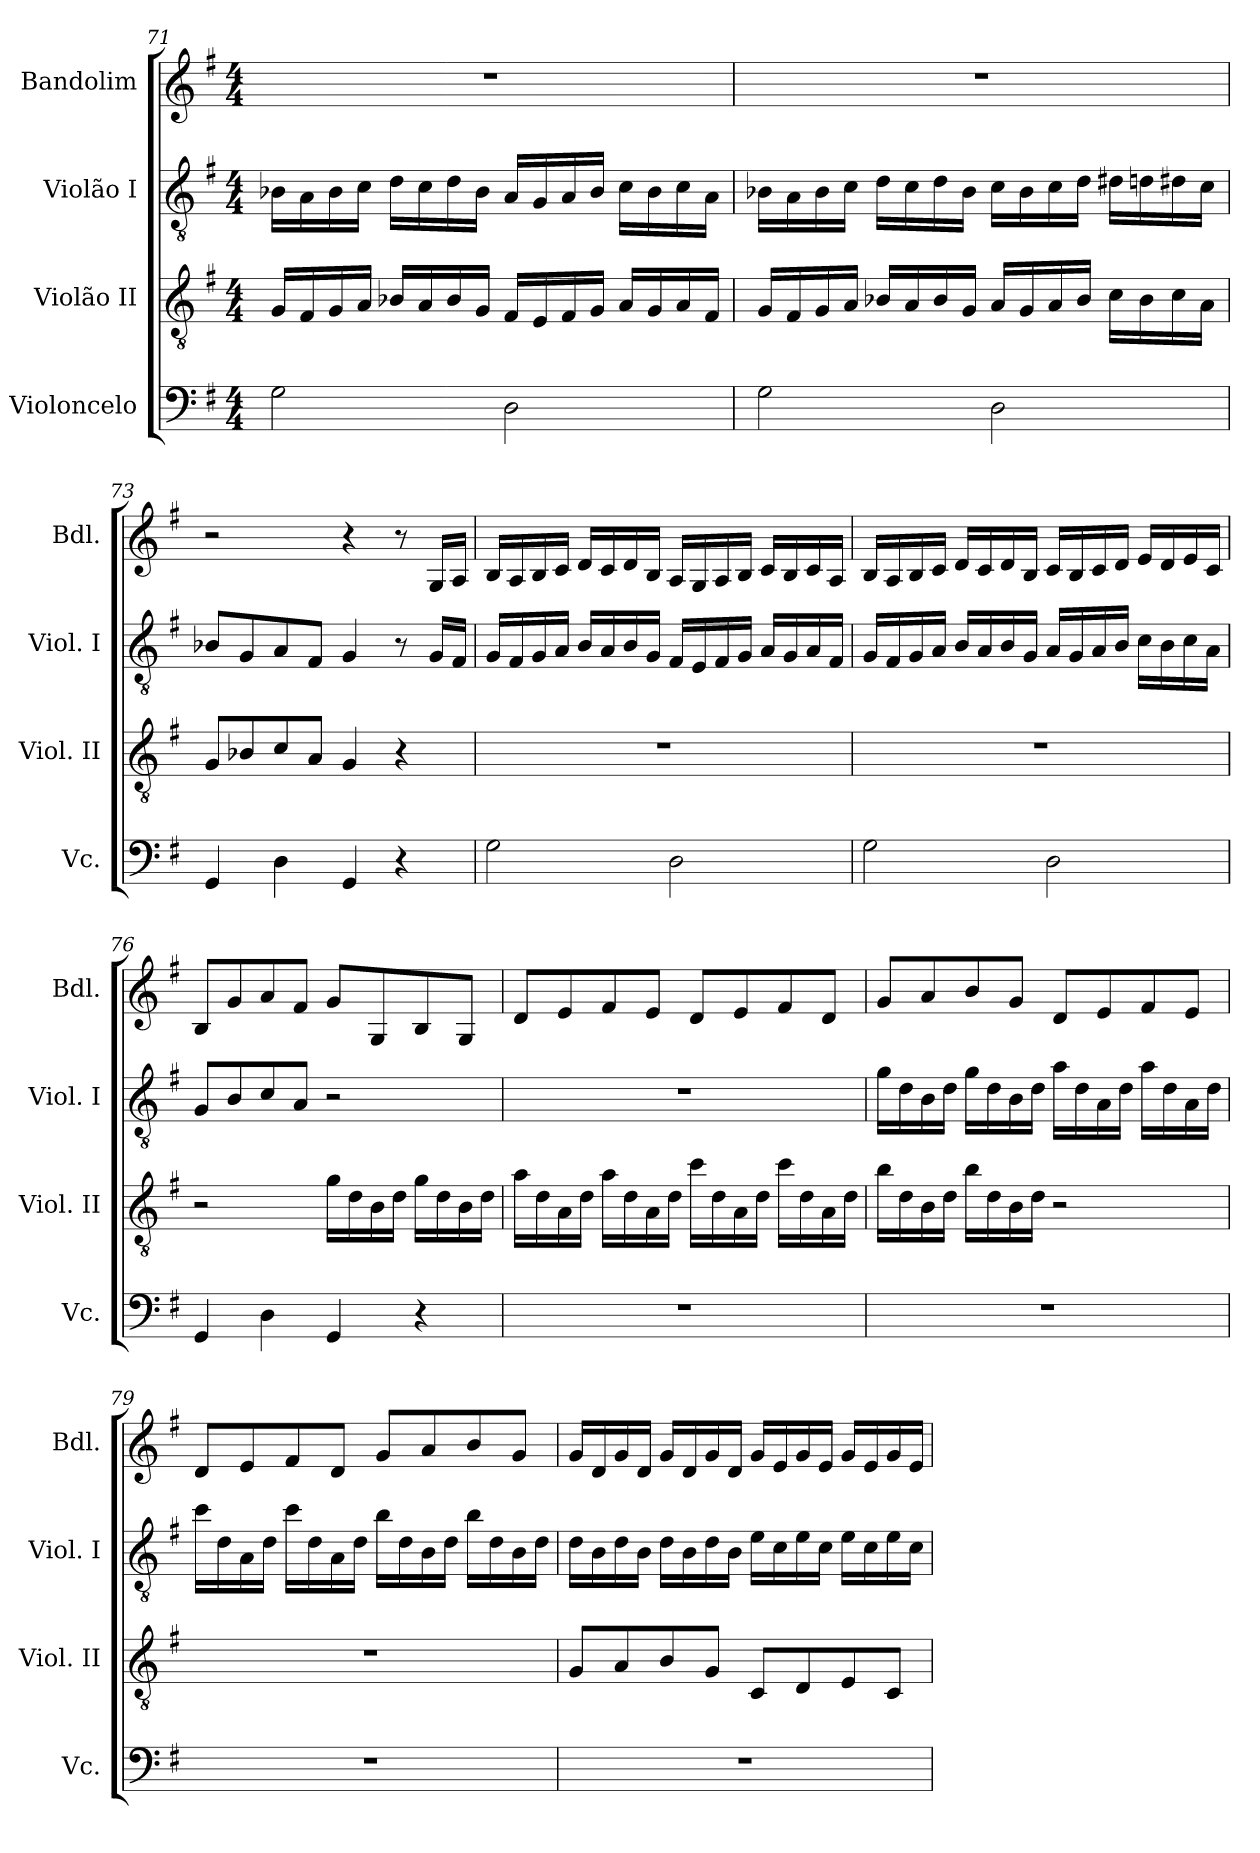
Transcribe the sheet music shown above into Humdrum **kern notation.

**kern	**kern	**kern	**kern
*part4	*part3	*part2	*part1
*staff4	*staff3	*staff2	*staff1
*I"Violoncelo	*I"Violão II	*I"Violão I	*I"Bandolim
*I'Vc.	*I'Viol. II	*I'Viol. I	*I'Bdl.
!!LO:LB:g=z
*clefF4	*clefGv2	*clefGv2	*clefG2
*k[f#]	*k[f#]	*k[f#]	*k[f#]
*M4/4	*M4/4	*M4/4	*M4/4
=71	=71	=71	=71
2G\	16G/LL	16B-X\LL	1r
.	16F#/	16A\	.
.	16G/	16B-\	.
.	16A/JJ	16c\JJ	.
.	16B-X/LL	16d\LL	.
.	16A/	16c\	.
.	16B-/	16d\	.
.	16G/JJ	16B-\JJ	.
2D\	16F#/LL	16A/LL	.
.	16E/	16G/	.
.	16F#/	16A/	.
.	16G/JJ	16B-/JJ	.
.	16A/LL	16c\LL	.
.	16G/	16B-\	.
.	16A/	16c\	.
.	16F#/JJ	16A\JJ	.
=72	=72	=72	=72
2G\	16G/LL	16B-X\LL	1r
.	16F#/	16A\	.
.	16G/	16B-\	.
.	16A/JJ	16c\JJ	.
.	16B-X/LL	16d\LL	.
.	16A/	16c\	.
.	16B-/	16d\	.
.	16G/JJ	16B-\JJ	.
2D\	16A/LL	16c\LL	.
.	16G/	16B-\	.
.	16A/	16c\	.
.	16B-/JJ	16d\JJ	.
.	16c\LL	16d#X\LL	.
.	16B-\	16dn\	.
.	16c\	16d#X\	.
.	16A\JJ	16c\JJ	.
=73	=73	=73	=73
4GG/	8G/L	8B-X/L	2r
.	8B-X/	8G/	.
4D\	8c/	8A/	.
.	8A/J	8F#/J	.
4GG/	4G/	4G/	4r
4r	4r	8r	8r
.	.	16G/LL	16G/LL
.	.	16F#/JJ	16A/JJ
!!LO:LB:g=z
=74	=74	=74	=74
2G\	1r	16G/LL	16B/LL
.	.	16F#/	16A/
.	.	16G/	16B/
.	.	16A/JJ	16c/JJ
.	.	16B/LL	16d/LL
.	.	16A/	16c/
.	.	16B/	16d/
.	.	16G/JJ	16B/JJ
2D\	.	16F#/LL	16A/LL
.	.	16E/	16G/
.	.	16F#/	16A/
.	.	16G/JJ	16B/JJ
.	.	16A/LL	16c/LL
.	.	16G/	16B/
.	.	16A/	16c/
.	.	16F#/JJ	16A/JJ
=75	=75	=75	=75
2G\	1r	16G/LL	16B/LL
.	.	16F#/	16A/
.	.	16G/	16B/
.	.	16A/JJ	16c/JJ
.	.	16B/LL	16d/LL
.	.	16A/	16c/
.	.	16B/	16d/
.	.	16G/JJ	16B/JJ
2D\	.	16A/LL	16c/LL
.	.	16G/	16B/
.	.	16A/	16c/
.	.	16B/JJ	16d/JJ
.	.	16c\LL	16e/LL
.	.	16B\	16d/
.	.	16c\	16e/
.	.	16A\JJ	16c/JJ
=76	=76	=76	=76
4GG/	2r	8G/L	8B/L
.	.	8B/	8g/
4D\	.	8c/	8a/
.	.	8A/J	8f#/J
4GG/	16g\LL	2r	8g/L
.	16d\	.	.
.	16B\	.	8G/
.	16d\JJ	.	.
4r	16g\LL	.	8B/
.	16d\	.	.
.	16B\	.	8G/J
.	16d\JJ	.	.
!!LO:LB:g=z
=77	=77	=77	=77
1r	16a\LL	1r	8d/L
.	16d\	.	.
.	16A\	.	8e/
.	16d\JJ	.	.
.	16a\LL	.	8f#/
.	16d\	.	.
.	16A\	.	8e/J
.	16d\JJ	.	.
.	16cc\LL	.	8d/L
.	16d\	.	.
.	16A\	.	8e/
.	16d\JJ	.	.
.	16cc\LL	.	8f#/
.	16d\	.	.
.	16A\	.	8d/J
.	16d\JJ	.	.
=78	=78	=78	=78
1r	16b\LL	16g\LL	8g/L
.	16d\	16d\	.
.	16B\	16B\	8a/
.	16d\JJ	16d\JJ	.
.	16b\LL	16g\LL	8b/
.	16d\	16d\	.
.	16B\	16B\	8g/J
.	16d\JJ	16d\JJ	.
.	2r	16a\LL	8d/L
.	.	16d\	.
.	.	16A\	8e/
.	.	16d\JJ	.
.	.	16a\LL	8f#/
.	.	16d\	.
.	.	16A\	8e/J
.	.	16d\JJ	.
=79	=79	=79	=79
1r	1r	16cc\LL	8d/L
.	.	16d\	.
.	.	16A\	8e/
.	.	16d\JJ	.
.	.	16cc\LL	8f#/
.	.	16d\	.
.	.	16A\	8d/J
.	.	16d\JJ	.
.	.	16b\LL	8g/L
.	.	16d\	.
.	.	16B\	8a/
.	.	16d\JJ	.
.	.	16b\LL	8b/
.	.	16d\	.
.	.	16B\	8g/J
.	.	16d\JJ	.
!!LO:PB:g=z
=80	=80	=80	=80
1r	8G/L	16d\LL	16g/LL
.	.	16B\	16d/
.	8A/	16d\	16g/
.	.	16B\JJ	16d/JJ
.	8B/	16d\LL	16g/LL
.	.	16B\	16d/
.	8G/J	16d\	16g/
.	.	16B\JJ	16d/JJ
.	8C/L	16e\LL	16g/LL
.	.	16c\	16e/
.	8D/	16e\	16g/
.	.	16c\JJ	16e/JJ
.	8E/	16e\LL	16g/LL
.	.	16c\	16e/
.	8C/J	16e\	16g/
.	.	16c\JJ	16e/JJ
=	=	=	=
*-	*-	*-	*-
